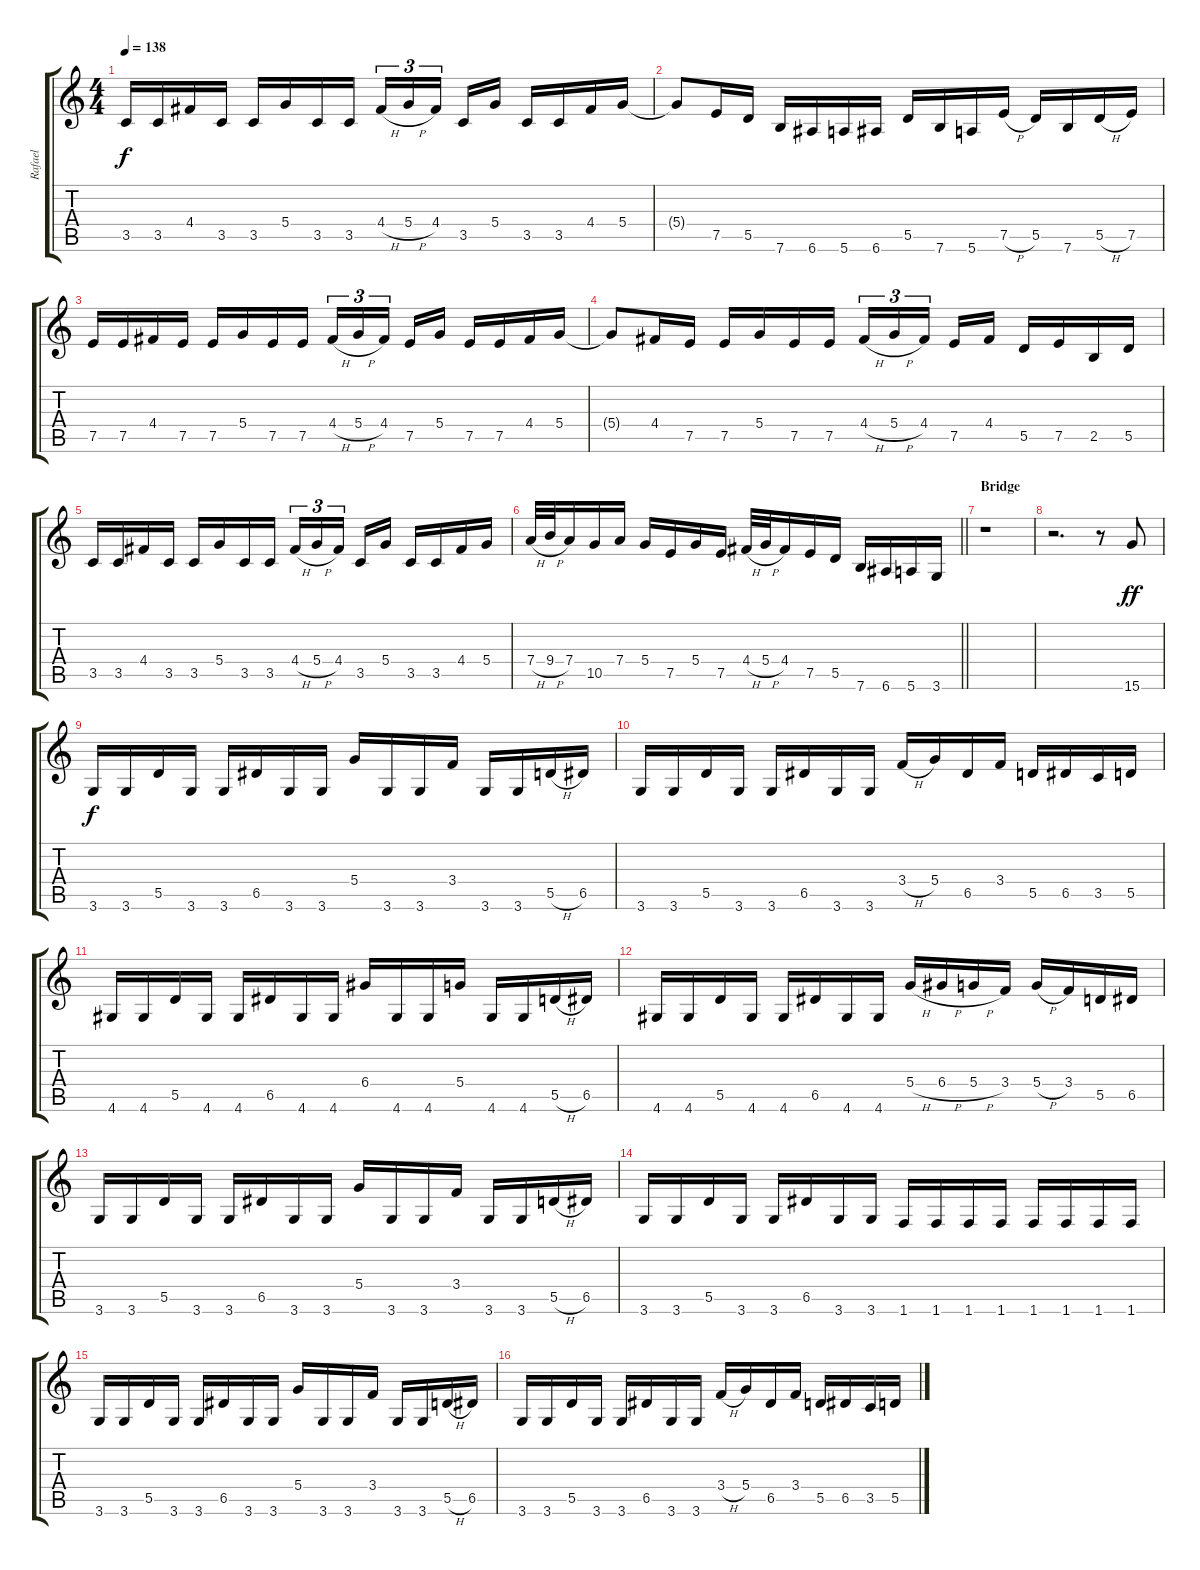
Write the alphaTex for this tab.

\track ("Rafael" "Rafael") {instrument distortionguitar}
\staff {score tabs}
\tuning (E4 B3 G3 D3 A2 E2) {hide}
\ts (4 4)
\tempo 138
\clef g2
\ks c
3.5.16{dy f} 3.5.16 4.4.16 3.5.16 3.5.16 5.4.16 3.5.16 3.5.16 4.4{h}.16{tu (3 2)} 5.4{h}.16{tu (3 2)} 4.4.16{tu (3 2) beam splitsecondary} 3.5.16 5.4.16 3.5.16 3.5.16 4.4.16 5.4.16 |
5.4{t}.8 7.5.16 5.5.16 7.6.16 6.6.16 5.6.16 6.6.16 5.5.16 7.6.16 5.6.16 7.5{h}.16 5.5.16 7.6.16 5.5{h}.16 7.5.16 |
7.5.16 7.5.16 4.4.16 7.5.16 7.5.16 5.4.16 7.5.16 7.5.16 4.4{h}.16{tu (3 2)} 5.4{h}.16{tu (3 2)} 4.4.16{tu (3 2) beam splitsecondary} 7.5.16 5.4.16 7.5.16 7.5.16 4.4.16 5.4.16 |
5.4{t}.8 4.4.16 7.5.16 7.5.16 5.4.16 7.5.16 7.5.16 4.4{h}.16{tu (3 2)} 5.4{h}.16{tu (3 2)} 4.4.16{tu (3 2) beam splitsecondary} 7.5.16 4.4.16 5.5.16 7.5.16 2.5.16 5.5.16 |
3.5.16 3.5.16 4.4.16 3.5.16 3.5.16 5.4.16 3.5.16 3.5.16 4.4{h}.16{tu (3 2)} 5.4{h}.16{tu (3 2)} 4.4.16{tu (3 2) beam splitsecondary} 3.5.16 5.4.16 3.5.16 3.5.16 4.4.16 5.4.16 |
\barLineRight lightlight
7.4{h}.32 9.4{h}.32 7.4.16 10.5.16 7.4.16 5.4.16 7.5.16 5.4.16 7.5.16 4.4{h}.32 5.4{h}.32 4.4.16 7.5.16 5.5.16 7.6.16 6.6.16 5.6.16 3.6.16 |
\section ("" "Bridge")
r.1 |
r.2{d} r.8 15.6.8{dy ff} |
3.6.16{dy f} 3.6.16 5.5.16 3.6.16 3.6.16 6.5.16 3.6.16 3.6.16 5.4.16 3.6.16 3.6.16 3.4.16 3.6.16 3.6.16 5.5{h}.16 6.5.16 |
3.6.16 3.6.16 5.5.16 3.6.16 3.6.16 6.5.16 3.6.16 3.6.16 3.4{h}.16 5.4.16 6.5.16 3.4.16 5.5.16 6.5.16 3.5.16 5.5.16 |
4.6.16 4.6.16 5.5.16 4.6.16 4.6.16 6.5.16 4.6.16 4.6.16 6.4.16 4.6.16 4.6.16 5.4.16 4.6.16 4.6.16 5.5{h}.16 6.5.16 |
4.6.16 4.6.16 5.5.16 4.6.16 4.6.16 6.5.16 4.6.16 4.6.16 5.4{h}.16 6.4{h}.16 5.4{h}.16 3.4.16 5.4{h}.16 3.4.16 5.5.16 6.5.16 |
3.6.16 3.6.16 5.5.16 3.6.16 3.6.16 6.5.16 3.6.16 3.6.16 5.4.16 3.6.16 3.6.16 3.4.16 3.6.16 3.6.16 5.5{h}.16 6.5.16 |
3.6.16 3.6.16 5.5.16 3.6.16 3.6.16 6.5.16 3.6.16 3.6.16 1.6.16 1.6.16 1.6.16 1.6.16 1.6.16 1.6.16 1.6.16 1.6.16 |
3.6.16 3.6.16 5.5.16 3.6.16 3.6.16 6.5.16 3.6.16 3.6.16 5.4.16 3.6.16 3.6.16 3.4.16 3.6.16 3.6.16 5.5{h}.16 6.5.16 |
3.6.16 3.6.16 5.5.16 3.6.16 3.6.16 6.5.16 3.6.16 3.6.16 3.4{h}.16 5.4.16 6.5.16 3.4.16 5.5.16 6.5.16 3.5.16 5.5.16
